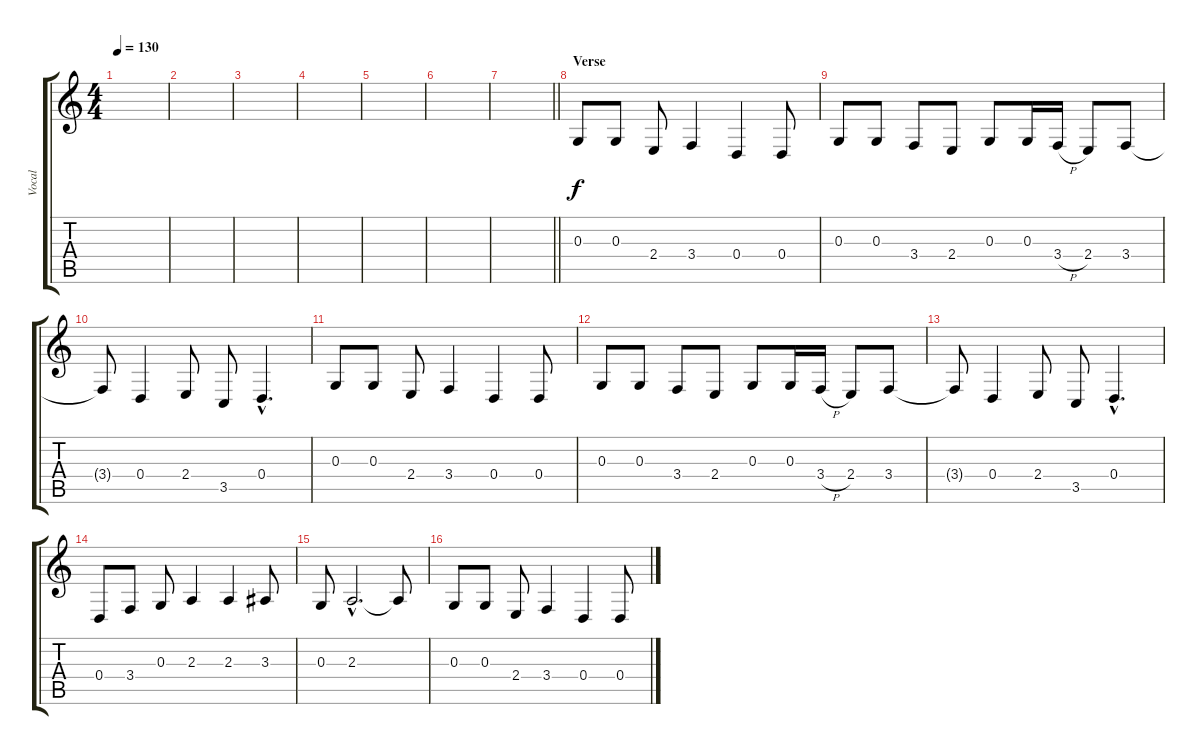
\track ("Vocal" "Vocal") {instrument lead3calliope}
\staff {score tabs}
\tuning (E4 B3 G3 D3 A2 E2) {hide}
\ts (4 4)
\tempo 130
\clef g2
\ks c
|
|
|
|
|
|
\barLineRight lightlight
|
\section ("" "Verse")
0.3.8 0.3.8 2.4.8 3.4.4 0.4.4 0.4.8 |
0.3.8 0.3.8 3.4.8 2.4.8 0.3.8 0.3.16 3.4{h}.16 2.4.8 3.4.8 |
3.4{t}.8 0.4.4 2.4.8 3.5.8 0.4{hac}.4{d} |
0.3.8 0.3.8 2.4.8 3.4.4 0.4.4 0.4.8 |
0.3.8 0.3.8 3.4.8 2.4.8 0.3.8 0.3.16 3.4{h}.16 2.4.8 3.4.8 |
3.4{t}.8 0.4.4 2.4.8 3.5.8 0.4{hac}.4{d} |
0.4.8 3.4.8 0.3.8 2.3.4 2.3.4 3.3.8 |
0.3.8 2.3{hac}.2{d} 2.3{t}.8 |
0.3.8 0.3.8 2.4.8 3.4.4 0.4.4 0.4.8
